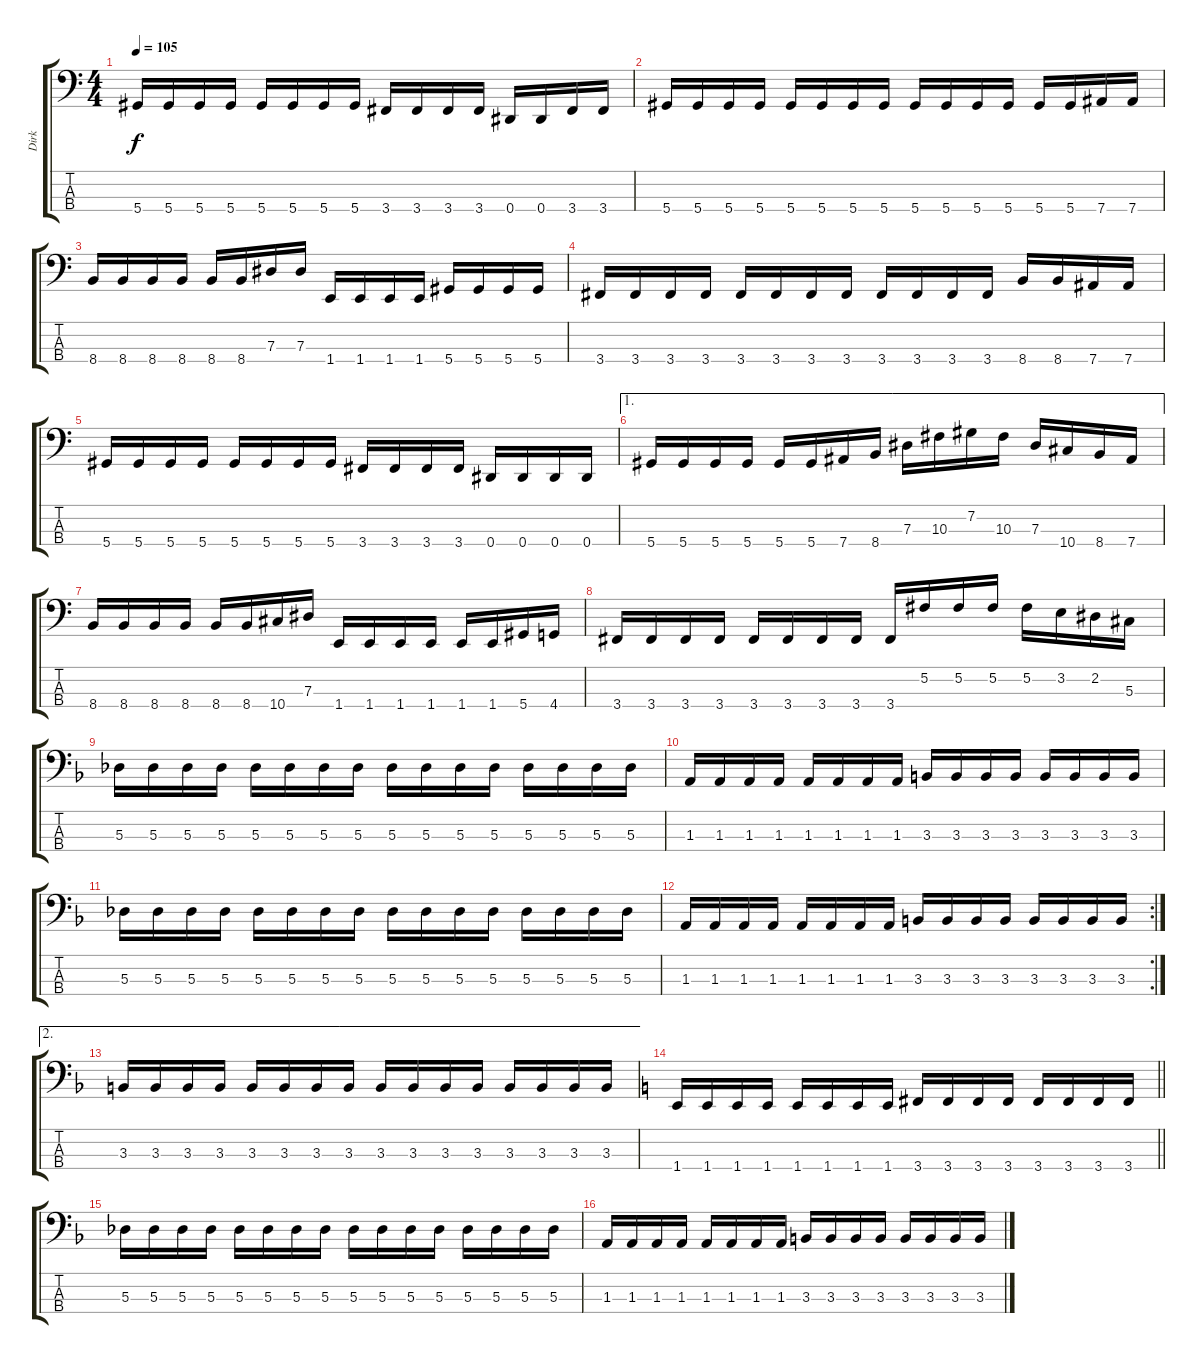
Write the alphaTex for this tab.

\track ("Dirk" "Dirk") {instrument electricbassfinger}
\staff {score tabs}
\tuning (Gb2 Db2 Ab1 Eb1) {hide}
\ts (4 4)
\tempo 105
\clef f4
\ks c
5.4.16{dy f} 5.4.16 5.4.16 5.4.16 5.4.16 5.4.16 5.4.16 5.4.16 3.4.16 3.4.16 3.4.16 3.4.16 0.4.16 0.4.16 3.4.16 3.4.16 |
5.4.16 5.4.16 5.4.16 5.4.16 5.4.16 5.4.16 5.4.16 5.4.16 5.4.16 5.4.16 5.4.16 5.4.16 5.4.16 5.4.16 7.4.16 7.4.16 |
8.4.16 8.4.16 8.4.16 8.4.16 8.4.16 8.4.16 7.3.16 7.3.16 1.4.16 1.4.16 1.4.16 1.4.16 5.4.16 5.4.16 5.4.16 5.4.16 |
3.4.16 3.4.16 3.4.16 3.4.16 3.4.16 3.4.16 3.4.16 3.4.16 3.4.16 3.4.16 3.4.16 3.4.16 8.4.16 8.4.16 7.4.16 7.4.16 |
5.4.16 5.4.16 5.4.16 5.4.16 5.4.16 5.4.16 5.4.16 5.4.16 3.4.16 3.4.16 3.4.16 3.4.16 0.4.16 0.4.16 0.4.16 0.4.16 |
\ae 1
5.4.16 5.4.16 5.4.16 5.4.16 5.4.16 5.4.16 7.4.16 8.4.16 7.3.16 10.3.16 7.2.16 10.3.16 7.3.16 10.4.16 8.4.16 7.4.16 |
8.4.16 8.4.16 8.4.16 8.4.16 8.4.16 8.4.16 10.4.16 7.3.16 1.4.16 1.4.16 1.4.16 1.4.16 1.4.16 1.4.16 5.4.16 4.4.16 |
3.4.16 3.4.16 3.4.16 3.4.16 3.4.16 3.4.16 3.4.16 3.4.16 3.4.16 5.2.16 5.2.16 5.2.16 5.2.16 3.2.16 2.2.16 5.3.16 |
\ks f
5.3.16 5.3.16 5.3.16 5.3.16 5.3.16 5.3.16 5.3.16 5.3.16 5.3.16 5.3.16 5.3.16 5.3.16 5.3.16 5.3.16 5.3.16 5.3.16 |
1.3.16 1.3.16 1.3.16 1.3.16 1.3.16 1.3.16 1.3.16 1.3.16 3.3.16 3.3.16 3.3.16 3.3.16 3.3.16 3.3.16 3.3.16 3.3.16 |
5.3.16 5.3.16 5.3.16 5.3.16 5.3.16 5.3.16 5.3.16 5.3.16 5.3.16 5.3.16 5.3.16 5.3.16 5.3.16 5.3.16 5.3.16 5.3.16 |
\rc 2
1.3.16 1.3.16 1.3.16 1.3.16 1.3.16 1.3.16 1.3.16 1.3.16 3.3.16 3.3.16 3.3.16 3.3.16 3.3.16 3.3.16 3.3.16 3.3.16 |
\ae 2
3.3.16 3.3.16 3.3.16 3.3.16 3.3.16 3.3.16 3.3.16 3.3.16 3.3.16 3.3.16 3.3.16 3.3.16 3.3.16 3.3.16 3.3.16 3.3.16 |
\barLineRight lightlight
\ks c
1.4.16 1.4.16 1.4.16 1.4.16 1.4.16 1.4.16 1.4.16 1.4.16 3.4.16 3.4.16 3.4.16 3.4.16 3.4.16 3.4.16 3.4.16 3.4.16 |
\ks f
5.3.16 5.3.16 5.3.16 5.3.16 5.3.16 5.3.16 5.3.16 5.3.16 5.3.16 5.3.16 5.3.16 5.3.16 5.3.16 5.3.16 5.3.16 5.3.16 |
1.3.16 1.3.16 1.3.16 1.3.16 1.3.16 1.3.16 1.3.16 1.3.16 3.3.16 3.3.16 3.3.16 3.3.16 3.3.16 3.3.16 3.3.16 3.3.16
